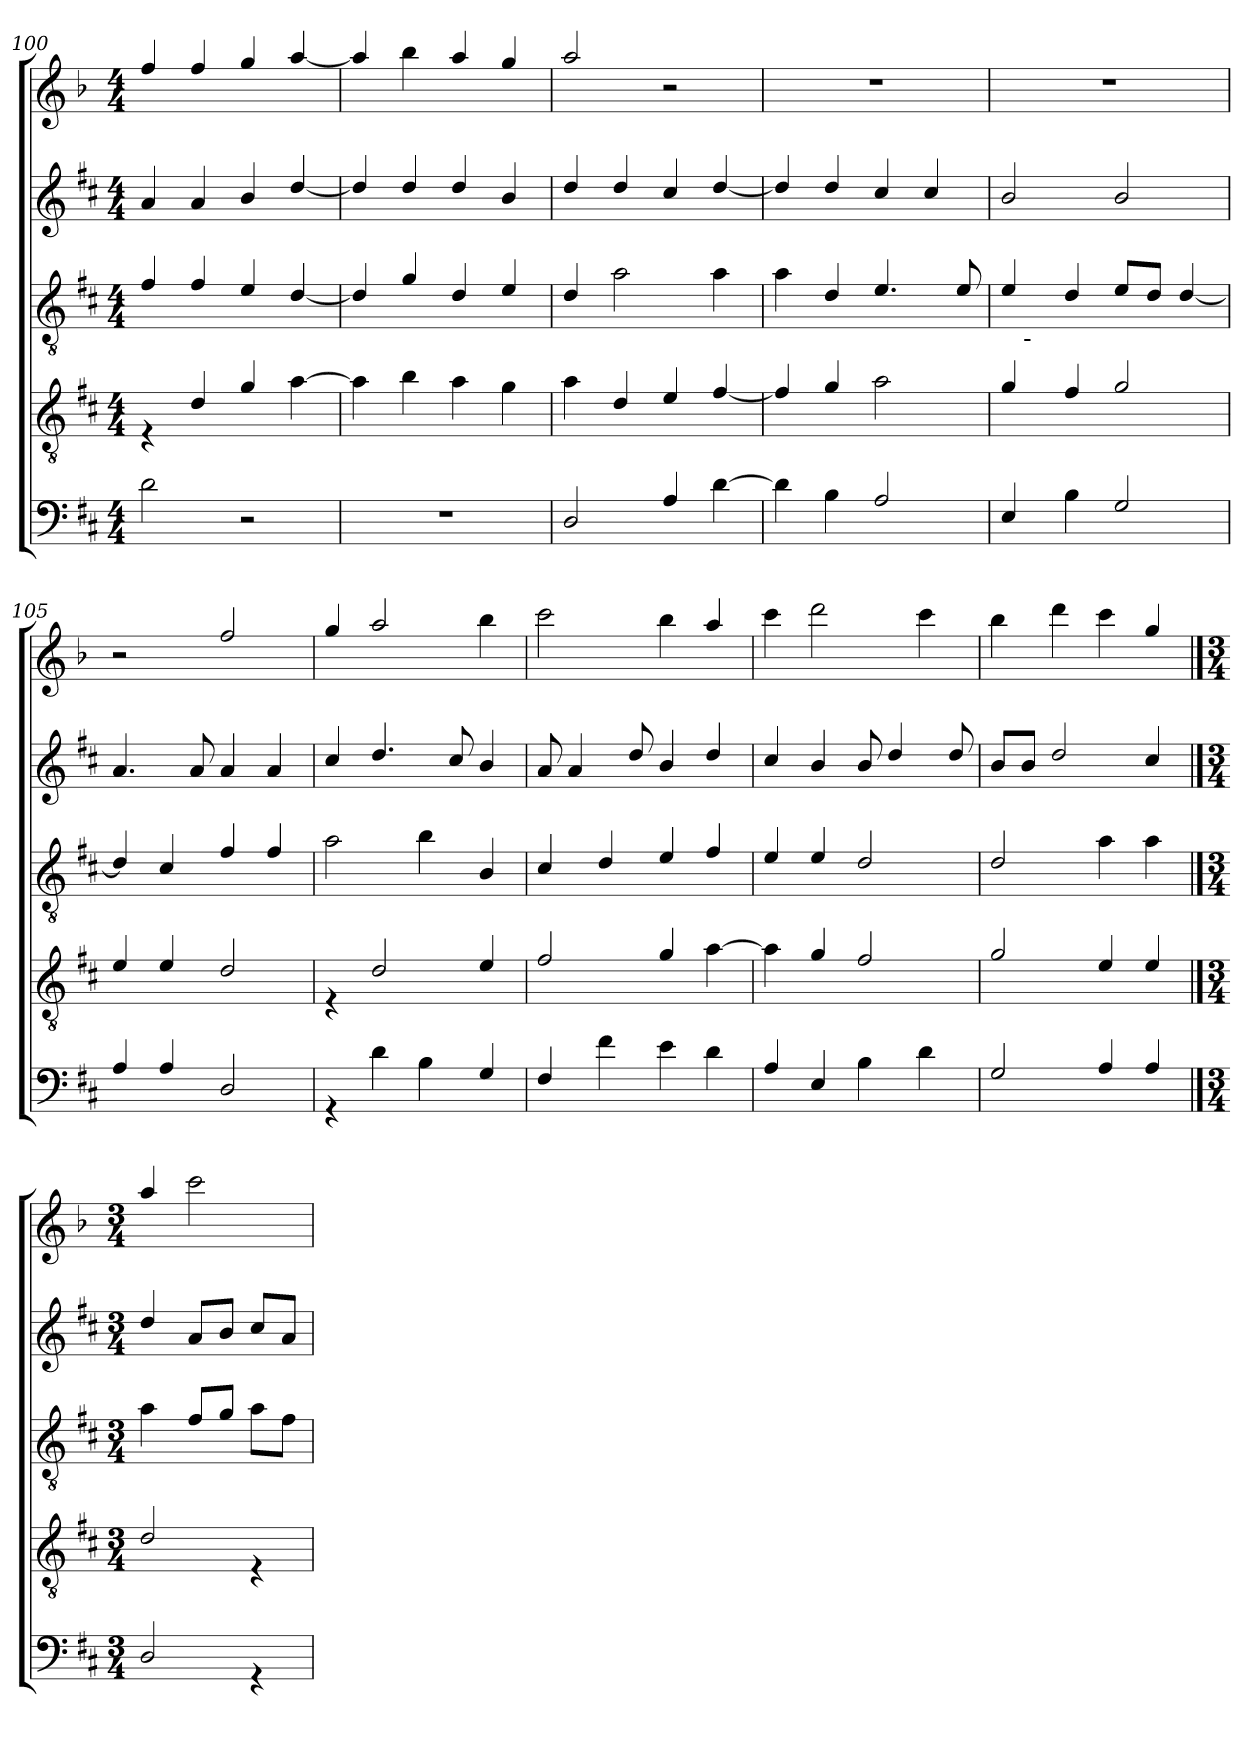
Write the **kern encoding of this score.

**kern	**kern	**kern	**kern	**kern
*part5	*part4	*part3	*part2	*part1
*staff5	*staff4	*staff3	*staff2	*staff1
*clefF4	*clefGv2	*clefGv2	*clefG2	*clefG2
*ITrd5c9	*ITrd5c9	*ITrd5c9	*ITrd5c9	*ITrd8c14
*k[b-]	*k[b-]	*k[b-]	*k[b-]	*k[b-]
*F:	*F:	*F:	*F:	*F:
*M4/4	*M4/4	*M4/4	*M4/4	*M4/4
=100	=100	=100	=100	=100
2F\	4rE	4A/	4c/	4f/
.	4F/	4A/	4c/	4f/
2r	4B-/	4G/	4d/	4g/
.	[>4c\	[<4F/	[<4f/	[<4a/
=101	=101	=101	=101	=101
1r	4c\]	4F/]	4f/]	4a/]
.	4d\	4B-/	4f/	4b-\
.	4c\	4F/	4f/	4a/
.	4B-\	4G/	4d/	4g/
!!LO:LB:g=z
=102	=102	=102	=102	=102
2FF/	4c\	4F/	4f/	2a/
.	4F/	2c\	4f/	.
4C/	4G/	.	4e/	2r
[>4F\	[<4A/	4c\	[<4f/	.
=103	=103	=103	=103	=103
4F\]	4A/]	4c\	4f/]	1r
4D\	4B-/	4F/	4f/	.
2C/	2c\	4.G/	4e/	.
.	.	.	4e/	.
.	.	8G/	.	.
=104	=104	=104	=104	=104
*	*	*^	*	*
4GG/	4B-/	4G/	16ryy	2d/	1r
!	!	!	!LO:TX:b:t=-	!	!
.	.	.	2...ryy	.	.
4D\	4A/	4F/	.	.	.
2BB-/	2B-/	8G/L	.	2d/	.
.	.	8F/J	.	.	.
.	.	[<4F/	.	.	.
*	*	*v	*v	*	*
=105	=105	=105	=105	=105
4C/	4G/	4F/]	4.c/	2r
4C/	4G/	4E/	.	.
.	.	.	8c/	.
2FF/	2F/	4A/	4c/	2f/
.	.	4A/	4c/	.
=106	=106	=106	=106	=106
4rGG	4rE	2c\	4e/	4g/
4F\	2F/	.	4.f/	2a/
4D\	.	4d\	.	.
.	.	.	8e/	.
4BB-/	4G/	4D/	4d/	4b-\
!!LO:PB:g=z
=107	=107	=107	=107	=107
4AA/	2A/	4E/	8c/	2cc\
.	.	.	4c/	.
4A\	.	4F/	.	.
.	.	.	8f/	.
4G\	4B-/	4G/	4d/	4b-\
4F\	[>4c\	4A/	4f/	4a/
=108	=108	=108	=108	=108
4C/	4c\]	4G/	4e/	4cc\
4GG/	4B-/	4G/	4d/	2dd\
4D\	2A/	2F/	8d/	.
.	.	.	4f/	.
4F\	.	.	.	4cc\
.	.	.	8f/	.
=109	=109	=109	=109	=109
2BB-/	2B-/	2F/	8d/L	4b-\
.	.	.	8d/J	.
.	.	.	2f/	4dd\
4C/	4G/	4c\	.	4cc\
4C/	4G/	4c\	4e/	4g/
==110	==110	==110	==110	==110
*M3/4	*M3/4	*M3/4	*M3/4	*M3/4
*	*	*	*	*MM100
2FF/	2F/	4c\	4f/	4a/
.	.	8A/L	8c/L	2cc\
.	.	8B-/J	8d/J	.
4rGG	4rE	8c\L	8e/L	.
.	.	8A\J	8c/J	.
=	=	=	=	=
*-	*-	*-	*-	*-
